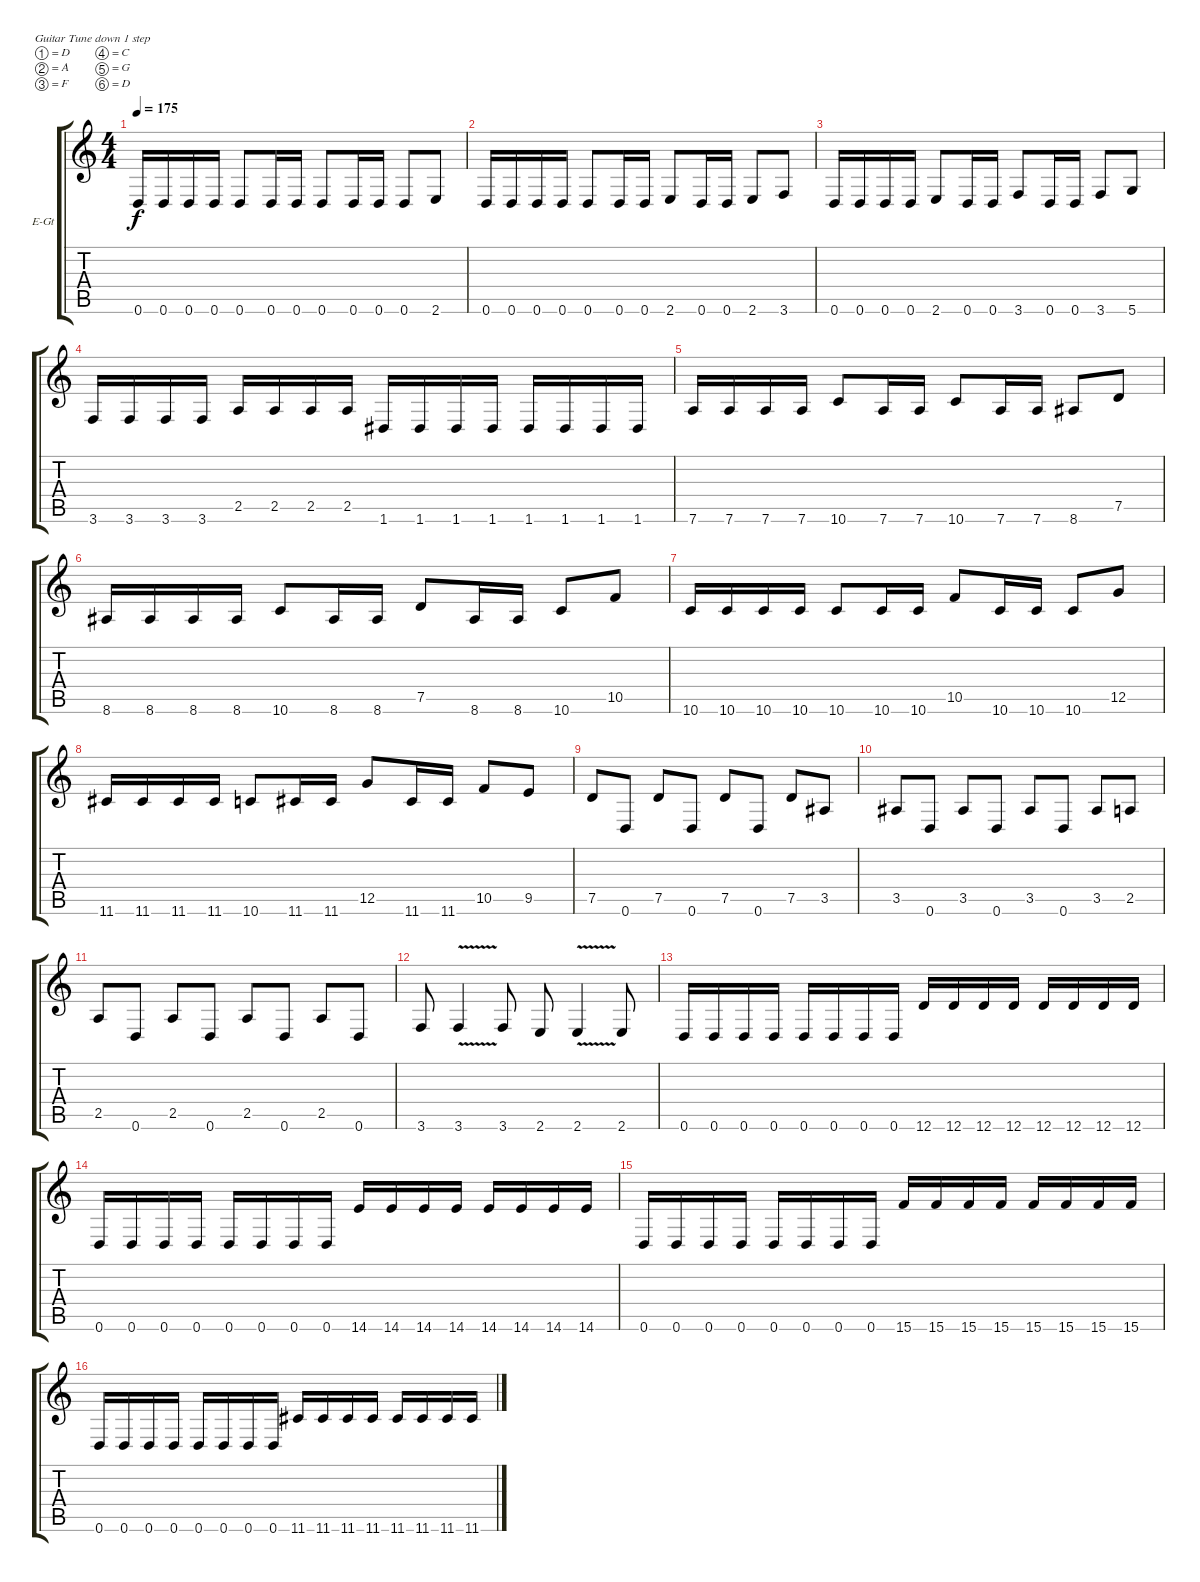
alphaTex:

\bracketExtendMode groupsimilarinstruments
\firstSystemTrackNameOrientation horizontal
\otherSystemsTrackNameOrientation horizontal
\track ("Guitar 1" "E-Gt") {instrument distortionguitar}
\staff {score tabs}
\tuning (D4 A3 F3 C3 G2 D2)
\ts (4 4)
\tempo 175
\clef g2
\ks c
0.6.16{dy f} 0.6.16 0.6.16 0.6.16 0.6.8 0.6.16 0.6.16 0.6.8 0.6.16 0.6.16 0.6.8 2.6.8 |
0.6.16 0.6.16 0.6.16 0.6.16 0.6.8 0.6.16 0.6.16 2.6.8 0.6.16 0.6.16 2.6.8 3.6.8 |
0.6.16 0.6.16 0.6.16 0.6.16 2.6.8 0.6.16 0.6.16 3.6.8 0.6.16 0.6.16 3.6.8 5.6.8 |
3.6.16 3.6.16 3.6.16 3.6.16 2.5.16 2.5.16 2.5.16 2.5.16 1.6.16 1.6.16 1.6.16 1.6.16 1.6.16 1.6.16 1.6.16 1.6.16 |
7.6.16 7.6.16 7.6.16 7.6.16 10.6.8 7.6.16 7.6.16 10.6.8 7.6.16 7.6.16 8.6.8 7.5.8 |
8.6.16 8.6.16 8.6.16 8.6.16 10.6.8 8.6.16 8.6.16 7.5.8 8.6.16 8.6.16 10.6.8 10.5.8 |
10.6.16 10.6.16 10.6.16 10.6.16 10.6.8 10.6.16 10.6.16 10.5.8 10.6.16 10.6.16 10.6.8 12.5.8 |
11.6.16 11.6.16 11.6.16 11.6.16 10.6.8 11.6.16 11.6.16 12.5.8 11.6.16 11.6.16 10.5.8 9.5.8 |
7.5.8 0.6.8 7.5.8 0.6.8 7.5.8 0.6.8 7.5.8 3.5.8 |
3.5.8 0.6.8 3.5.8 0.6.8 3.5.8 0.6.8 3.5.8 2.5.8 |
2.5.8 0.6.8 2.5.8 0.6.8 2.5.8 0.6.8 2.5.8 0.6.8 |
3.6.8 3.6{v}.4 3.6.8 2.6.8 2.6{v}.4 2.6.8 |
0.6.16 0.6.16 0.6.16 0.6.16 0.6.16 0.6.16 0.6.16 0.6.16 12.6.16 12.6.16 12.6.16 12.6.16 12.6.16 12.6.16 12.6.16 12.6.16 |
0.6.16 0.6.16 0.6.16 0.6.16 0.6.16 0.6.16 0.6.16 0.6.16 14.6.16 14.6.16 14.6.16 14.6.16 14.6.16 14.6.16 14.6.16 14.6.16 |
0.6.16 0.6.16 0.6.16 0.6.16 0.6.16 0.6.16 0.6.16 0.6.16 15.6.16 15.6.16 15.6.16 15.6.16 15.6.16 15.6.16 15.6.16 15.6.16 |
0.6.16 0.6.16 0.6.16 0.6.16 0.6.16 0.6.16 0.6.16 0.6.16 11.6.16 11.6.16 11.6.16 11.6.16 11.6.16 11.6.16 11.6.16 11.6.16
